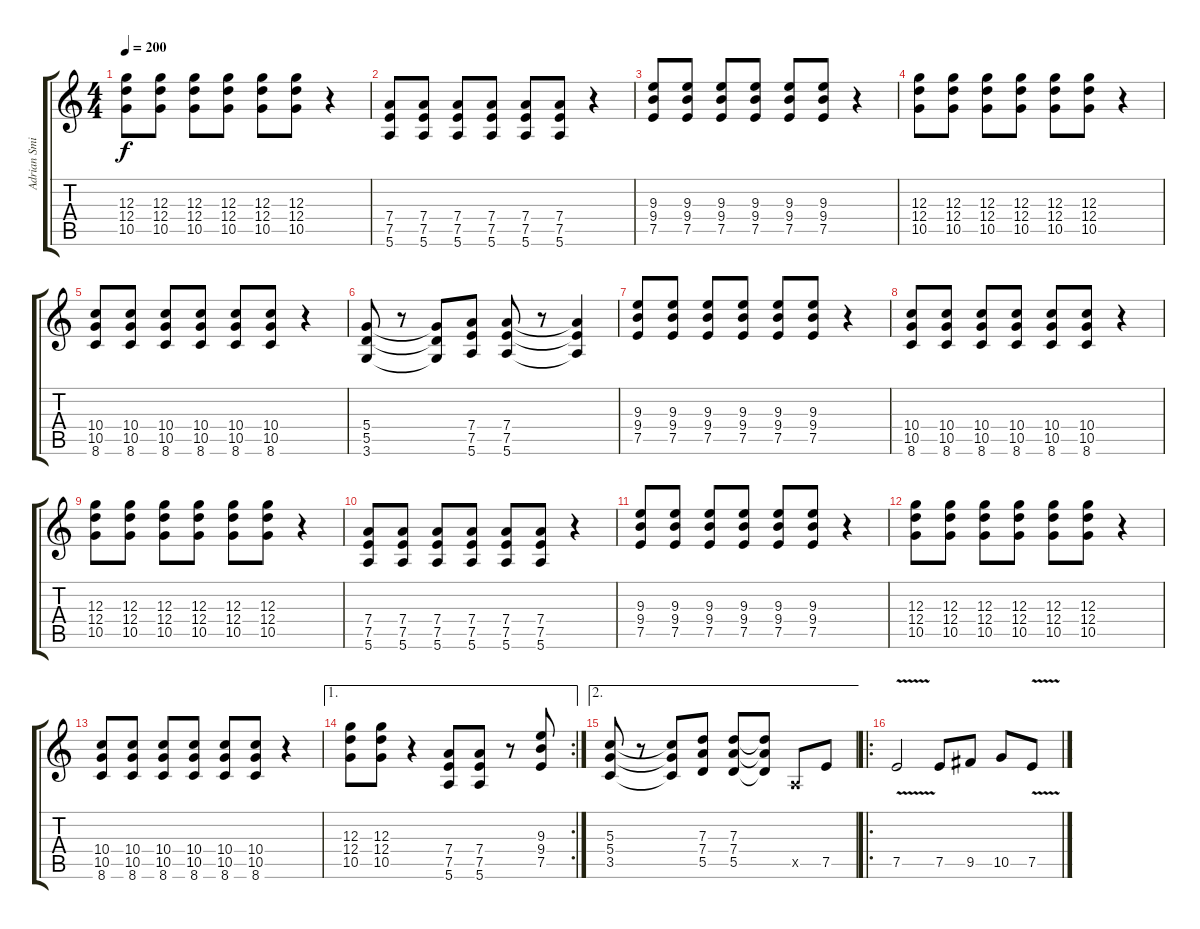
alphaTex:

\track ("Adrian Smith" "Adrian Smi") {instrument distortionguitar}
\staff {score tabs}
\tuning (E4 B3 G3 D3 A2 E2) {hide}
\ts (4 4)
\tempo 200
\clef g2
\ks c
(12.3 12.4 10.5).8{dy f} (12.3 12.4 10.5).8 (12.3 12.4 10.5).8 (12.3 12.4 10.5).8 (12.3 12.4 10.5).8 (12.3 12.4 10.5).8 r.4 |
(7.4 7.5 5.6).8 (7.4 7.5 5.6).8 (7.4 7.5 5.6).8 (7.4 7.5 5.6).8 (7.4 7.5 5.6).8 (7.4 7.5 5.6).8 r.4 |
(9.3 9.4 7.5).8 (9.3 9.4 7.5).8 (9.3 9.4 7.5).8 (9.3 9.4 7.5).8 (9.3 9.4 7.5).8 (9.3 9.4 7.5).8 r.4 |
(12.3 12.4 10.5).8 (12.3 12.4 10.5).8 (12.3 12.4 10.5).8 (12.3 12.4 10.5).8 (12.3 12.4 10.5).8 (12.3 12.4 10.5).8 r.4 |
(10.4 10.5 8.6).8 (10.4 10.5 8.6).8 (10.4 10.5 8.6).8 (10.4 10.5 8.6).8 (10.4 10.5 8.6).8 (10.4 10.5 8.6).8 r.4 |
(5.4 5.5 3.6).8 r.8 (5.4{t} 5.5{t} 3.6{t}).8 (7.4 7.5 5.6).8 (7.4 7.5 5.6).8 r.8 (7.4{t} 7.5{t} 5.6{t}).4 |
(9.3 9.4 7.5).8 (9.3 9.4 7.5).8 (9.3 9.4 7.5).8 (9.3 9.4 7.5).8 (9.3 9.4 7.5).8 (9.3 9.4 7.5).8 r.4 |
(10.4 10.5 8.6).8 (10.4 10.5 8.6).8 (10.4 10.5 8.6).8 (10.4 10.5 8.6).8 (10.4 10.5 8.6).8 (10.4 10.5 8.6).8 r.4 |
(12.3 12.4 10.5).8 (12.3 12.4 10.5).8 (12.3 12.4 10.5).8 (12.3 12.4 10.5).8 (12.3 12.4 10.5).8 (12.3 12.4 10.5).8 r.4 |
(7.4 7.5 5.6).8 (7.4 7.5 5.6).8 (7.4 7.5 5.6).8 (7.4 7.5 5.6).8 (7.4 7.5 5.6).8 (7.4 7.5 5.6).8 r.4 |
(9.3 9.4 7.5).8 (9.3 9.4 7.5).8 (9.3 9.4 7.5).8 (9.3 9.4 7.5).8 (9.3 9.4 7.5).8 (9.3 9.4 7.5).8 r.4 |
(12.3 12.4 10.5).8 (12.3 12.4 10.5).8 (12.3 12.4 10.5).8 (12.3 12.4 10.5).8 (12.3 12.4 10.5).8 (12.3 12.4 10.5).8 r.4 |
(10.4 10.5 8.6).8 (10.4 10.5 8.6).8 (10.4 10.5 8.6).8 (10.4 10.5 8.6).8 (10.4 10.5 8.6).8 (10.4 10.5 8.6).8 r.4 |
\ae 1
\rc 2
(12.3 12.4 10.5).8 (12.3 12.4 10.5).8 r.4 (7.4 7.5 5.6).8 (7.4 7.5 5.6).8 r.8 (9.3 9.4 7.5).8 |
\ae 2
(5.3 5.4 3.5).8 r.8 (5.3{t} 5.4{t} 3.5{t}).8 (7.3 7.4 5.5).8 (7.3 7.4 5.5).8 (7.3{t} 7.4{t} 5.5{t}).8 0.5{x}.8 7.5.8 |
\ro
7.5{v}.2{volume 15} 7.5.8 9.5.8 10.5.8 7.5{v}.8
